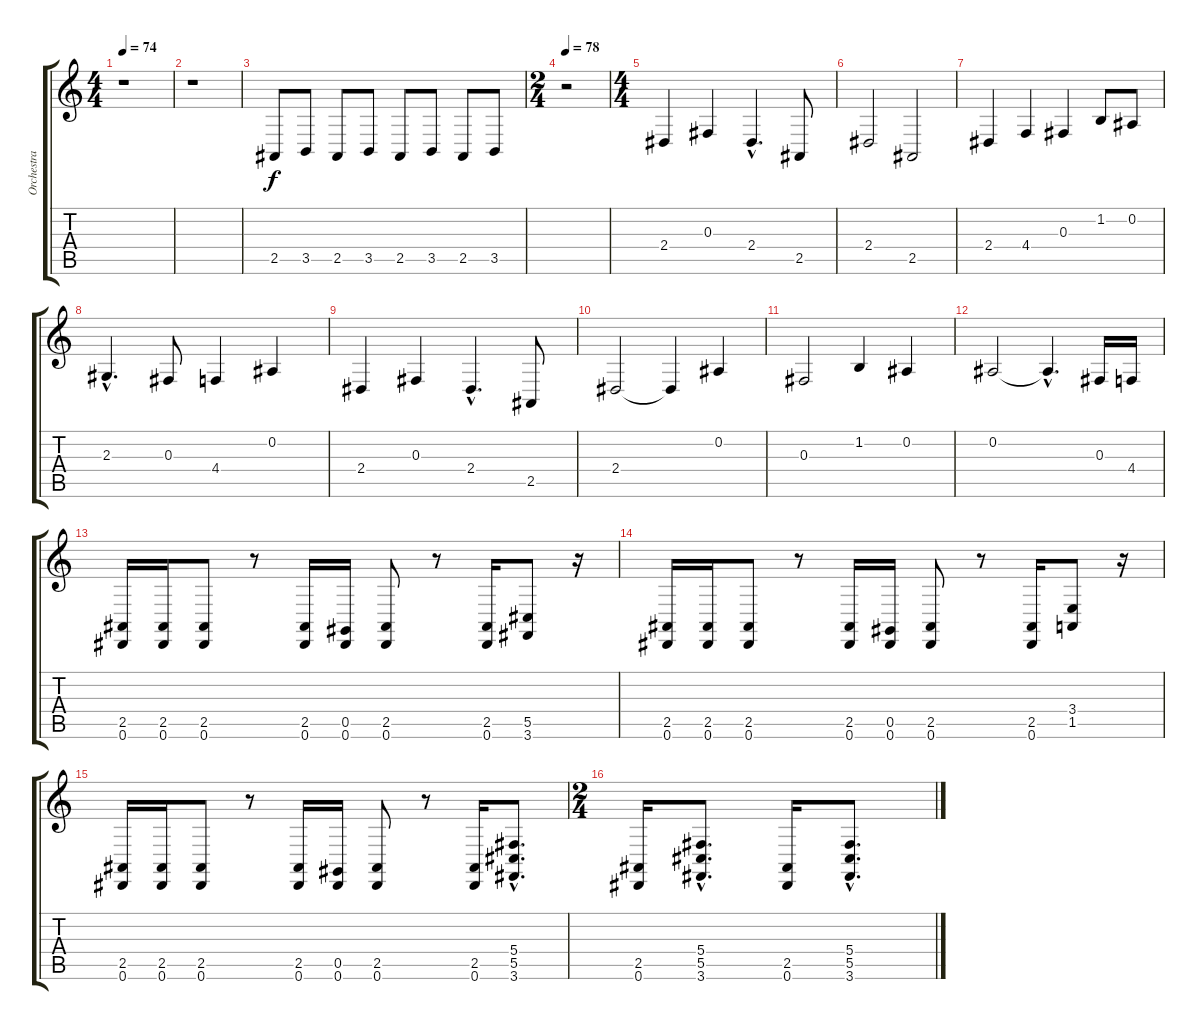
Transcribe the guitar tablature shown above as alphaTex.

\track ("Orchestra" "Orchestra") {instrument brasssection}
\staff {score tabs}
\tuning (Eb4 Bb3 Gb3 Db3 Ab2 Eb2) {hide}
\ts (4 4)
\tempo 74
\clef g2
\ks c
r.1{dy f} |
r.1 |
2.5.8 3.5.8 2.5.8 3.5.8 2.5.8 3.5.8 2.5.8 3.5.8 |
\ts (2 4)
\tempo 78
r.2{volume 10 instrument brasssection} |
\ts (4 4)
2.4.4 0.3.4 2.4{hac}.4{d} 2.5.8 |
2.4.2 2.5.2 |
2.4.4 4.4.4 0.3.4 1.2.8 0.2.8 |
2.3{hac}.4{d} 0.3.8 4.4.4 0.2.4 |
2.4.4 0.3.4 2.4{hac}.4{d} 2.5.8 |
2.4.2 2.4{t}.4 0.2.4 |
0.3.2 1.2.4 0.2.4 |
0.2.2 0.2{hac t}.4{d} 0.3.16 4.4.16 |
(2.5 0.6).16{volume 11} (2.5 0.6).16 (2.5 0.6).8 r.8 (2.5 0.6).16 (0.5 0.6).16 (2.5 0.6).8 r.8 (2.5 0.6).16 (5.5 3.6).8 r.16 |
(2.5 0.6).16 (2.5 0.6).16 (2.5 0.6).8 r.8 (2.5 0.6).16 (0.5 0.6).16 (2.5 0.6).8 r.8 (2.5 0.6).16 (3.4 1.5).8 r.16 |
(2.5 0.6).16 (2.5 0.6).16 (2.5 0.6).8 r.8 (2.5 0.6).16 (0.5 0.6).16 (2.5 0.6).8 r.8 (2.5 0.6).16 (5.4{hac} 5.5{hac} 3.6{hac}).8{d} |
\ts (2 4)
(2.5 0.6).16 (5.4{hac} 5.5{hac} 3.6{hac}).8{d} (2.5 0.6).16 (5.4{hac} 5.5{hac} 3.6{hac}).8{d}
